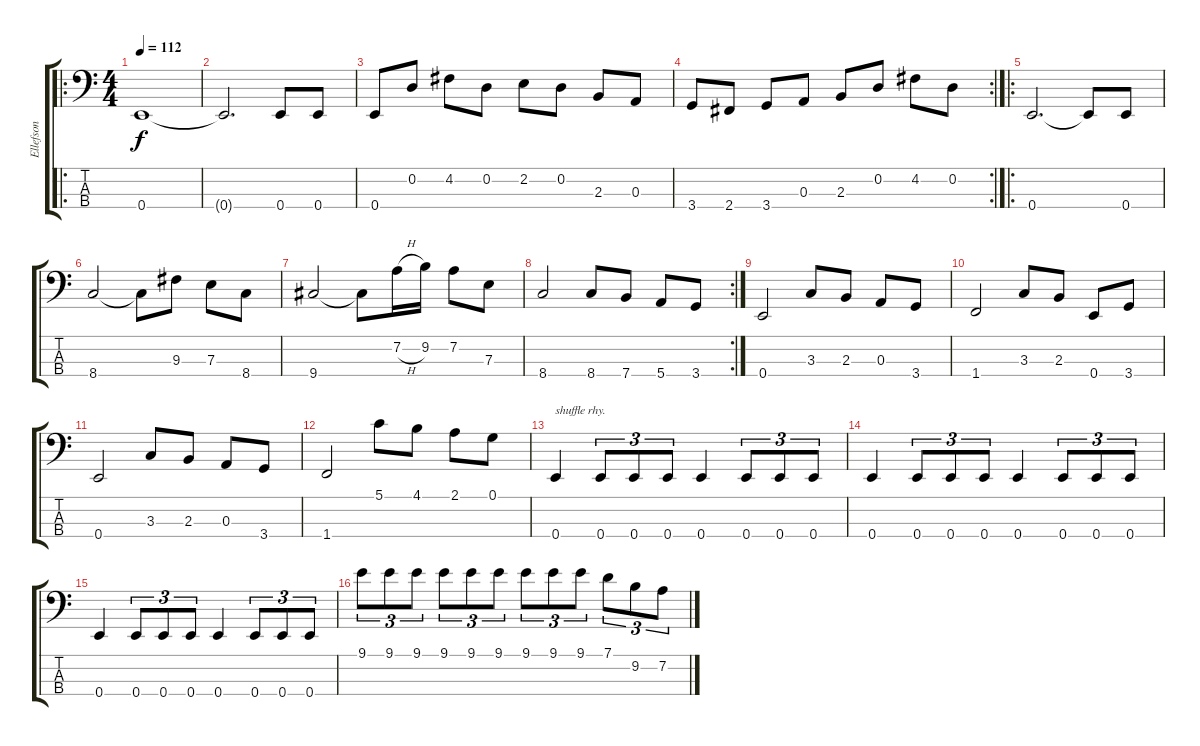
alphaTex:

\track ("Ellefson" "Ellefson") {instrument electricbasspick}
\staff {score tabs}
\tuning (G2 D2 A1 E1) {hide}
\ro
\ts (4 4)
\tempo 112
\clef f4
\ks c
0.4.1{dy f instrument electricbasspick} |
0.4{t}.2{d} 0.4.8 0.4.8 |
0.4.8 0.2.8 4.2.8 0.2.8 2.2.8 0.2.8 2.3.8 0.3.8 |
\rc 2
3.4.8 2.4.8 3.4.8 0.3.8 2.3.8 0.2.8 4.2.8 0.2.8 |
\ro
0.4.2{d} 0.4{t}.8 0.4.8 |
8.4.2 8.4{t}.8 9.3.8 7.3.8 8.4.8 |
9.4.2 9.4{t}.8 7.2{h}.16 9.2.16 7.2.8 7.3.8 |
\rc 2
8.4.2 8.4.8 7.4.8 5.4.8 3.4.8 |
0.4.2 3.3.8 2.3.8 0.3.8 3.4.8 |
1.4.2 3.3.8 2.3.8 0.4.8 3.4.8 |
0.4.2 3.3.8 2.3.8 0.3.8 3.4.8 |
1.4.2 5.1.8 4.1.8 2.1.8 0.1.8 |
0.4.4{txt "shuffle rhy."} 0.4.8{tu (3 2)} 0.4.8{tu (3 2)} 0.4.8{tu (3 2)} 0.4.4 0.4.8{tu (3 2)} 0.4.8{tu (3 2)} 0.4.8{tu (3 2)} |
0.4.4 0.4.8{tu (3 2)} 0.4.8{tu (3 2)} 0.4.8{tu (3 2)} 0.4.4 0.4.8{tu (3 2)} 0.4.8{tu (3 2)} 0.4.8{tu (3 2)} |
0.4.4 0.4.8{tu (3 2)} 0.4.8{tu (3 2)} 0.4.8{tu (3 2)} 0.4.4 0.4.8{tu (3 2)} 0.4.8{tu (3 2)} 0.4.8{tu (3 2)} |
9.1.8{tu (3 2)} 9.1.8{tu (3 2)} 9.1.8{tu (3 2)} 9.1.8{tu (3 2)} 9.1.8{tu (3 2)} 9.1.8{tu (3 2)} 9.1.8{tu (3 2)} 9.1.8{tu (3 2)} 9.1.8{tu (3 2)} 7.1.8{tu (3 2)} 9.2.8{tu (3 2)} 7.2.8{tu (3 2)}
